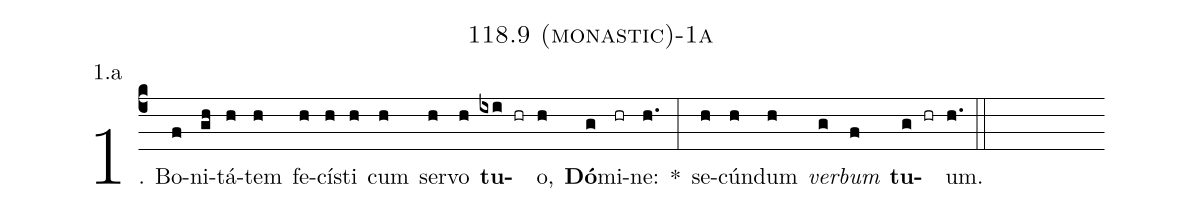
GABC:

name: 118.9 (monastic)-1a;
annotation: 1.a;
%%
(c4)1. Bo(f)ni(gh)tá(h)tem(h) fe(h)cís(h)ti(h) cum(h) ser(h)vo(h) <b>tu</b>(ixi hr)o,(h) <b>Dó</b>(g)mi(hr)ne:(h.) *(:) se(h)cún(h)dum(h) <i>ver</i>(g)<i>bum</i>(f) <b>tu</b>(g hr)um.(h.) (::)
